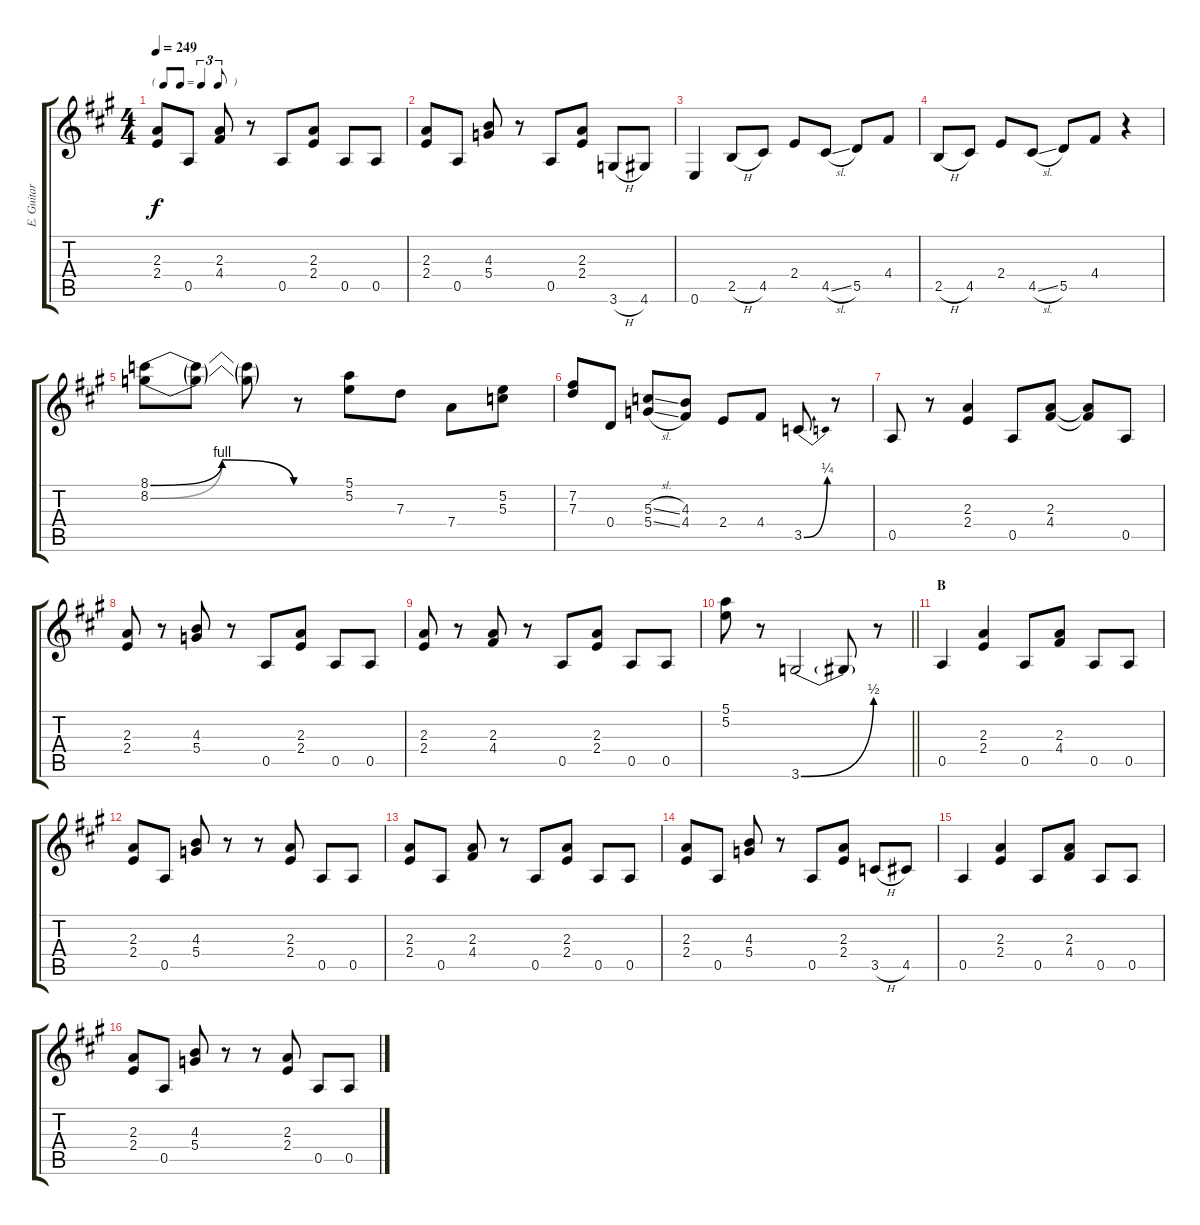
\track ("E. Guitar I" "E. Guitar ") {instrument electricguitarclean}
\staff {score tabs}
\tuning (E4 B3 G3 D3 A2 E2) {hide}
\ts (4 4)
\tf triplet8th
\tempo 249
\clef g2
\ks a
(2.3 2.4).8{dy f} 0.5.8 (2.3 4.4).8 r.8 0.5.8 (2.3 2.4).8 0.5.8 0.5.8 |
(2.3 2.4).8 0.5.8 (4.3 5.4).8 r.8 0.5.8 (2.3 2.4).8 3.6{h}.8 4.6.8 |
0.6.4 2.5{h}.8 4.5.8 2.4.8 4.5{sl}.8 5.5.8 4.4.8 |
2.5{h}.8 4.5.8 2.4.8 4.5{sl}.8 5.5.8 4.4.8 r.4 |
(8.1{be (bendrelease 0 0 30 4 30 4 60 0)} 8.2{be (bendrelease 0 0 30 4 30 4 60 0)}).8 (8.1{t} 8.2{t}).8 (8.1{t} 8.2{t}).8 r.8 (5.1 5.2).8 7.3.8 7.4.8 (5.2 5.3).8 |
(7.2 7.3).8 0.4.8 (5.3{sl} 5.4{sl}).8 (4.3 4.4).8 2.4.8 4.4.8 3.5{be (bend 0 0 60 1)}.8 r.8 |
0.5.8 r.8 (2.3 2.4).4 0.5.8 (2.3 4.4).8 (2.3{t} 4.4{t}).8 0.5.8 |
(2.3 2.4).8 r.8 (4.3 5.4).8 r.8 0.5.8 (2.3 2.4).8 0.5.8 0.5.8 |
(2.3 2.4).8 r.8 (2.3 4.4).8 r.8 0.5.8 (2.3 2.4).8 0.5.8 0.5.8 |
\barLineRight lightlight
(5.1 5.2).8 r.8 3.6{be (bend 0 0 60 2)}.2 3.6{t}.8 r.8 |
\section ("" "B")
0.5.4 (2.3 2.4).4 0.5.8 (2.3 4.4).8 0.5.8 0.5.8 |
(2.3 2.4).8 0.5.8 (4.3 5.4).8 r.8 r.8 (2.3 2.4).8 0.5.8 0.5.8 |
(2.3 2.4).8 0.5.8 (2.3 4.4).8 r.8 0.5.8 (2.3 2.4).8 0.5.8 0.5.8 |
(2.3 2.4).8 0.5.8 (4.3 5.4).8 r.8 0.5.8 (2.3 2.4).8 3.5{h}.8 4.5.8 |
0.5.4 (2.3 2.4).4 0.5.8 (2.3 4.4).8 0.5.8 0.5.8 |
(2.3 2.4).8 0.5.8 (4.3 5.4).8 r.8 r.8 (2.3 2.4).8 0.5.8 0.5.8
